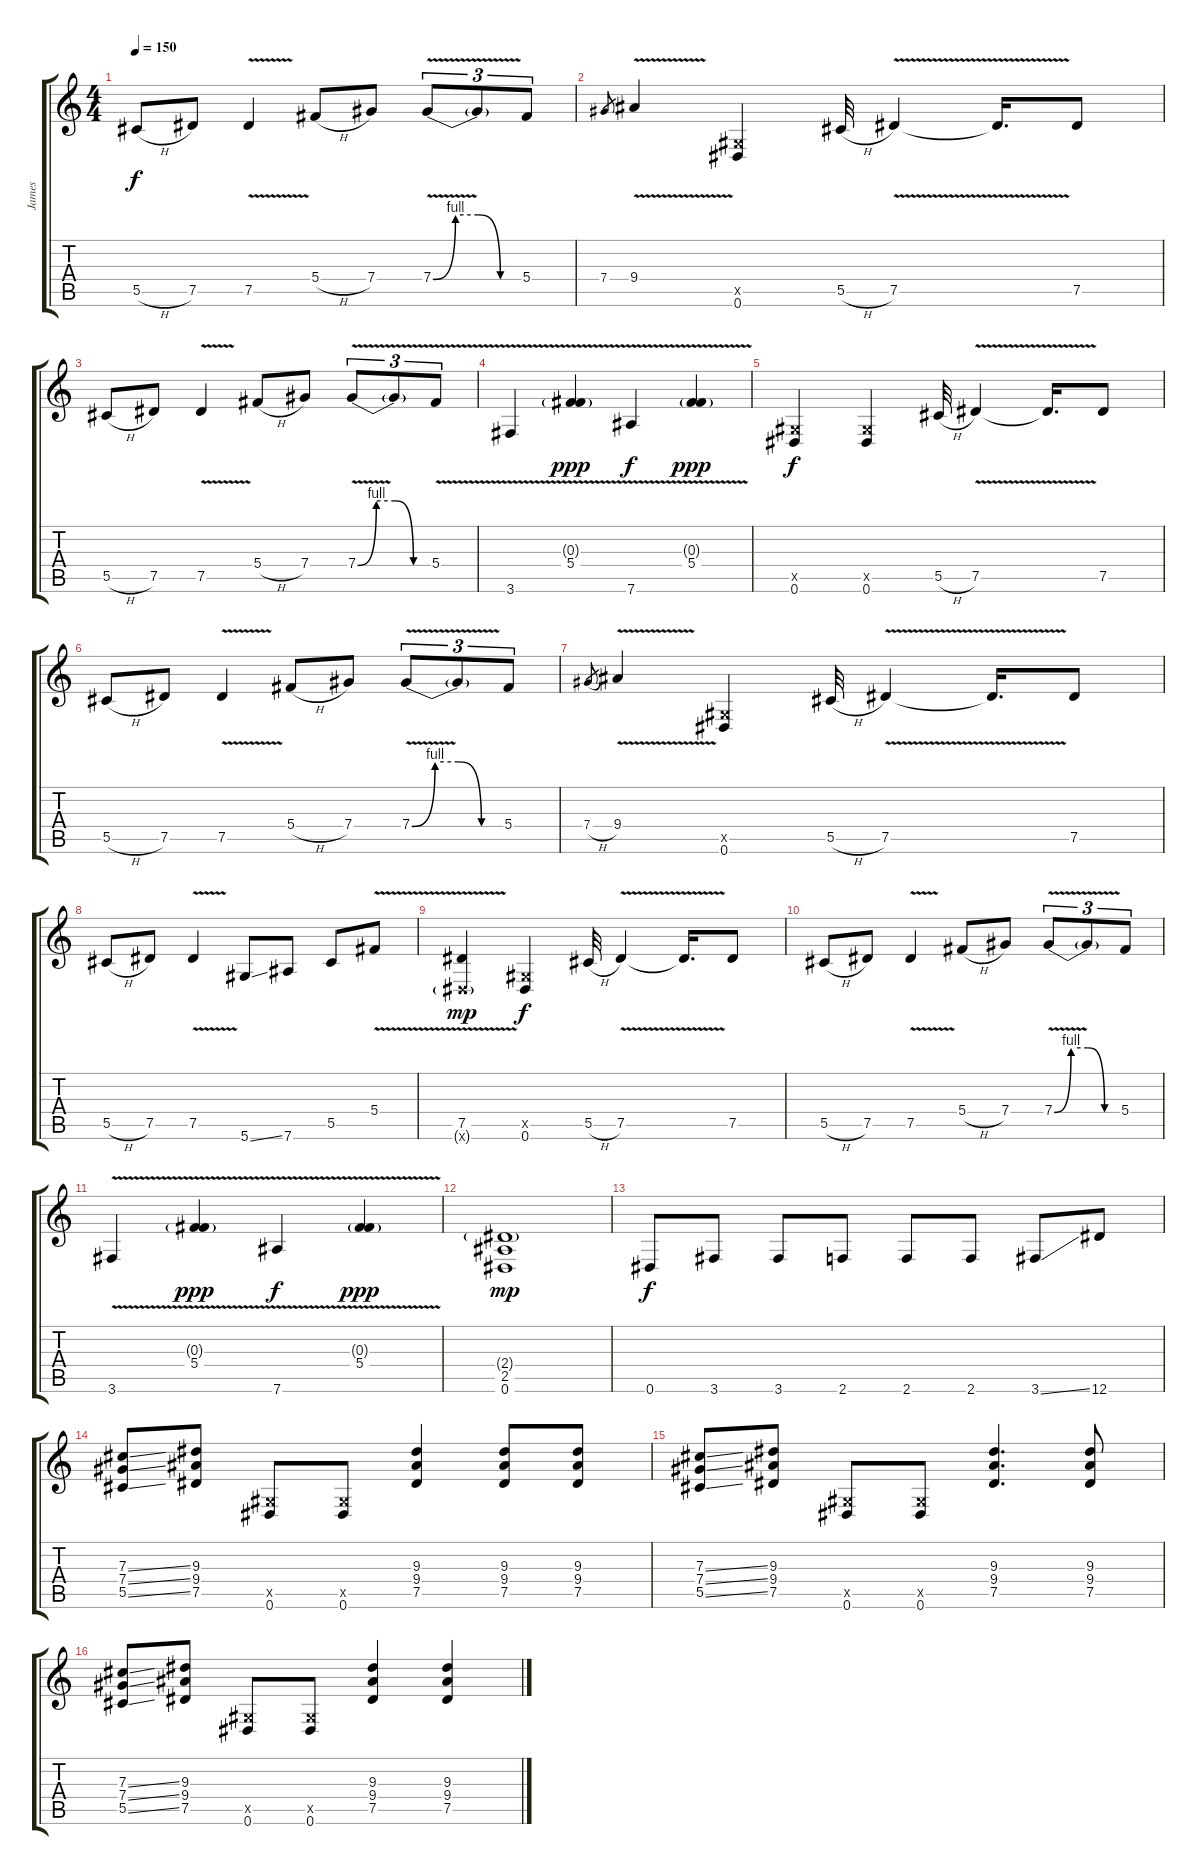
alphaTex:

\track ("James" "James") {instrument distortionguitar}
\staff {score tabs}
\tuning (Eb4 Bb3 Gb3 Db3 Ab2 Eb2) {hide}
\ts (4 4)
\tempo 150
\clef g2
\ks c
5.5{h}.8{dy f} 7.5.8 7.5{v}.4 5.4{h}.8 7.4.8 7.4{be (custom 0 0 15 4 30 4 45 0 60 0) v}.8{tu (3 2)} 7.4{t}.8{tu (3 2)} 5.4.8{tu (3 2)} |
7.4.8{gr} 9.4{v}.4 (0.5{x} 0.6).4 5.5{h}.32 7.5{v}.4 7.5{t}.16{d} 7.5.8 |
5.5{h}.8 7.5.8 7.5{v}.4 5.4{h}.8 7.4.8 7.4{be (custom 0 0 15 4 30 4 45 0 60 0) v}.8{tu (3 2)} 7.4{t}.8{tu (3 2)} 5.4{v}.8{tu (3 2)} |
3.6{v}.4 (0.3{v g} 5.4{v}).4{dy ppp} 7.6{v}.4{dy f} (0.3{v g} 5.4{v}).4{dy ppp} |
(0.5{x} 0.6).4{dy f} (0.5{x} 0.6).4 5.5{h}.32 7.5{v}.4 7.5{t}.16{d} 7.5.8 |
5.5{h}.8 7.5.8 7.5{v}.4 5.4{h}.8 7.4.8 7.4{be (custom 0 0 15 4 30 4 45 0 60 0) v}.8{tu (3 2)} 7.4{t}.8{tu (3 2)} 5.4.8{tu (3 2)} |
7.4{h}.8{gr} 9.4{v}.4 (0.5{x} 0.6).4 5.5{h}.32 7.5{v}.4 7.5{t}.16{d} 7.5.8 |
5.5{h}.8 7.5.8 7.5{v}.4 5.6{ss}.8 7.6.8 5.5.8 5.4{v}.8 |
(7.5{v} 0.6{v g x}).4{dy mp} (0.5{x} 0.6).4{dy f} 5.5{h}.32 7.5{v}.4 7.5{t}.16{d} 7.5.8 |
5.5{h}.8 7.5.8 7.5{v}.4 5.4{h}.8 7.4.8 7.4{be (custom 0 0 15 4 30 4 45 0 60 0) v}.8{tu (3 2)} 7.4{t}.8{tu (3 2)} 5.4.8{tu (3 2)} |
3.6{v}.4 (0.3{v g} 5.4{v}).4{dy ppp} 7.6{v}.4{dy f} (0.3{v g} 5.4{v}).4{dy ppp} |
(2.4{g} 2.5 0.6).1{dy mp} |
0.6.8{dy f} 3.6.8 3.6.8 2.6.8 2.6.8 2.6.8 3.6{ss}.8 12.6.8 |
(7.3{ss} 7.4{ss} 5.5{ss}).8 (9.3 9.4 7.5).8 (0.5{x} 0.6).8 (0.5{x} 0.6).8 (9.3 9.4 7.5).4 (9.3 9.4 7.5).8 (9.3 9.4 7.5).8 |
(7.3{ss} 7.4{ss} 5.5{ss}).8 (9.3 9.4 7.5).8 (0.5{x} 0.6).8 (0.5{x} 0.6).8 (9.3 9.4 7.5).4{d} (9.3 9.4 7.5).8 |
(7.3{ss} 7.4{ss} 5.5{ss}).8 (9.3 9.4 7.5).8 (0.5{x} 0.6).8 (0.5{x} 0.6).8 (9.3 9.4 7.5).4 (9.3 9.4 7.5).4
